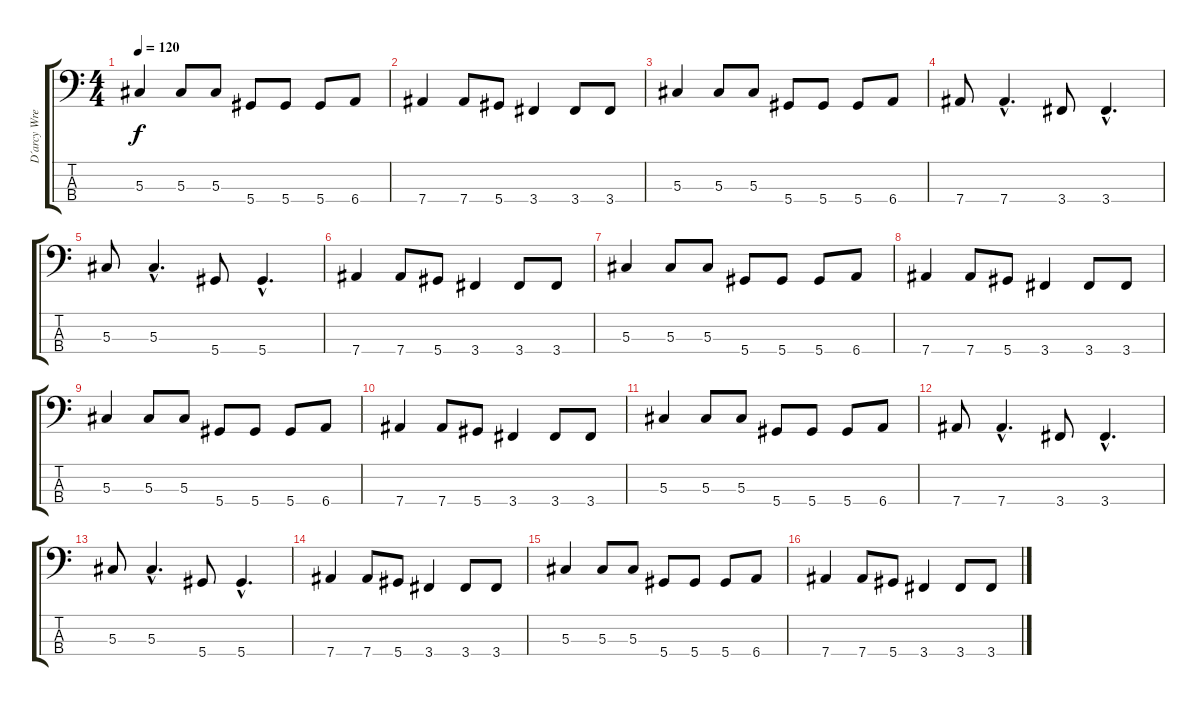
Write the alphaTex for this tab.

\track ("D´arcy Wretzky" "D´arcy Wre") {instrument electricbasspick}
\staff {score tabs}
\tuning (Gb2 Db2 Ab1 Eb1) {hide}
\ts (4 4)
\tempo 120
\clef f4
\ks c
5.3.4{dy f} 5.3.8 5.3.8 5.4.8 5.4.8 5.4.8 6.4.8 |
7.4.4 7.4.8 5.4.8 3.4.4 3.4.8 3.4.8 |
5.3.4 5.3.8 5.3.8 5.4.8 5.4.8 5.4.8 6.4.8 |
7.4.8 7.4{hac}.4{d} 3.4.8 3.4{hac}.4{d} |
5.3.8 5.3{hac}.4{d} 5.4.8 5.4{hac}.4{d} |
7.4.4 7.4.8 5.4.8 3.4.4 3.4.8 3.4.8 |
5.3.4 5.3.8 5.3.8 5.4.8 5.4.8 5.4.8 6.4.8 |
7.4.4 7.4.8 5.4.8 3.4.4 3.4.8 3.4.8 |
5.3.4 5.3.8 5.3.8 5.4.8 5.4.8 5.4.8 6.4.8 |
7.4.4 7.4.8 5.4.8 3.4.4 3.4.8 3.4.8 |
5.3.4 5.3.8 5.3.8 5.4.8 5.4.8 5.4.8 6.4.8 |
7.4.8 7.4{hac}.4{d} 3.4.8 3.4{hac}.4{d} |
5.3.8 5.3{hac}.4{d} 5.4.8 5.4{hac}.4{d} |
7.4.4 7.4.8 5.4.8 3.4.4 3.4.8 3.4.8 |
5.3.4 5.3.8 5.3.8 5.4.8 5.4.8 5.4.8 6.4.8 |
7.4.4 7.4.8 5.4.8 3.4.4 3.4.8 3.4.8
